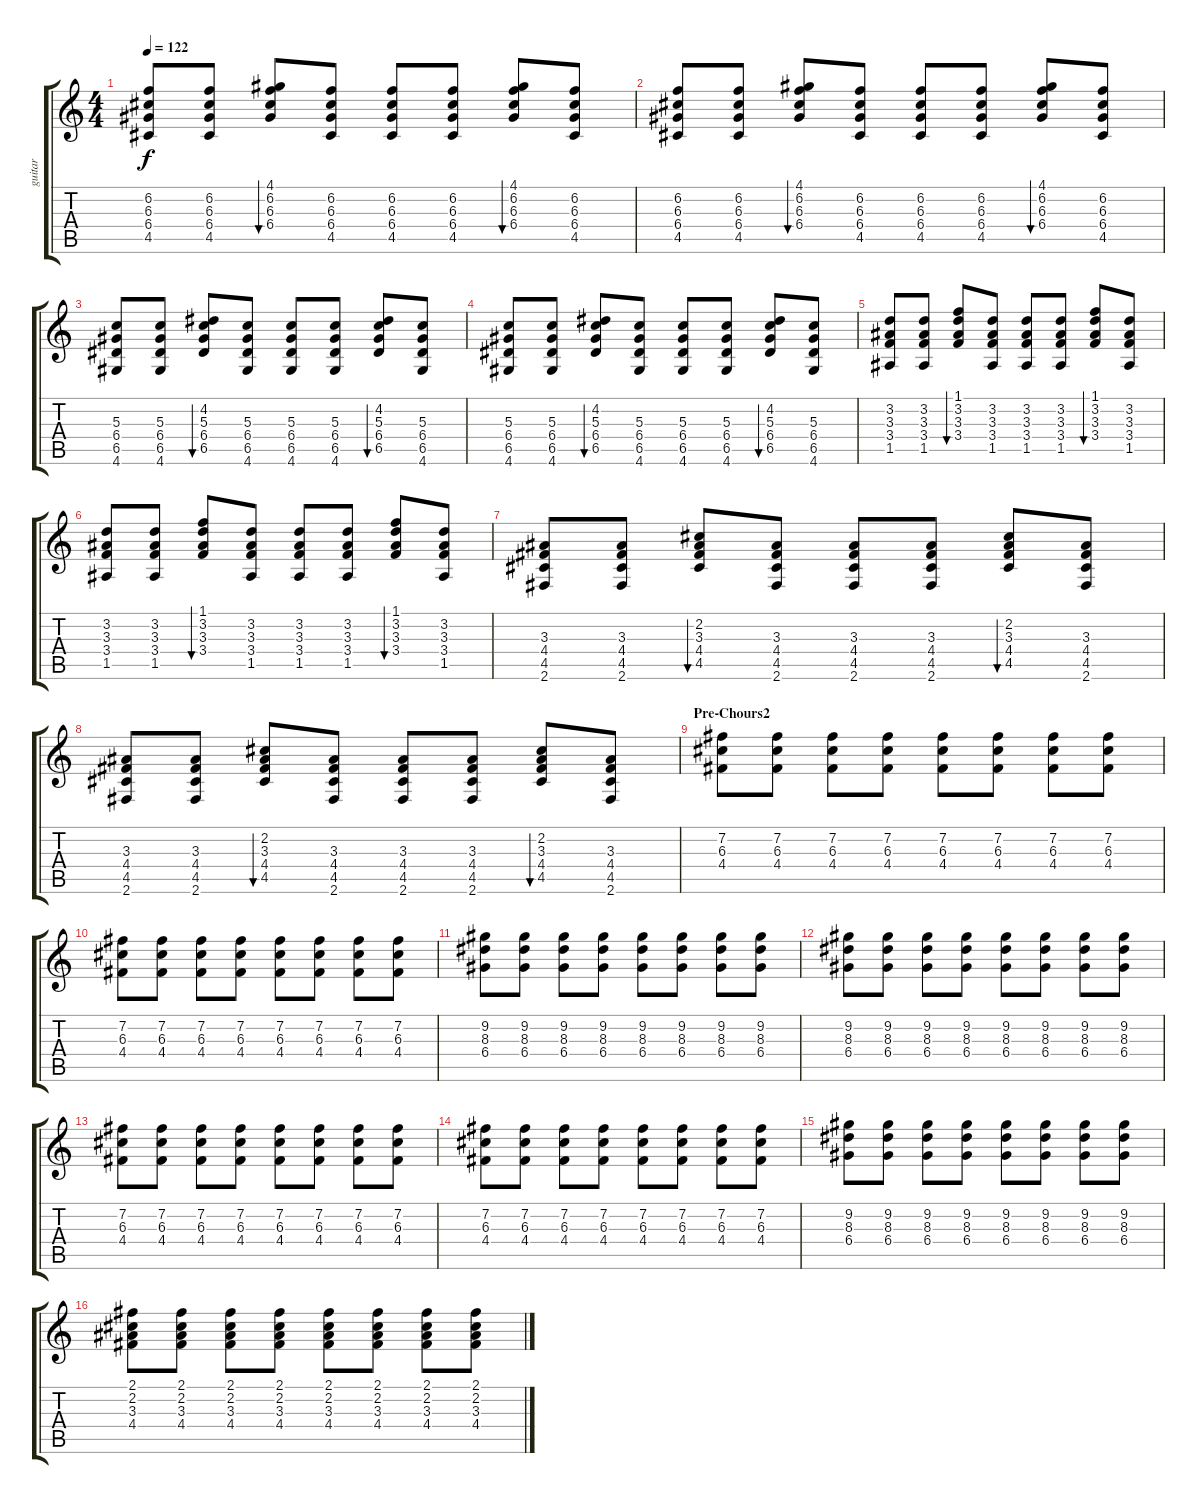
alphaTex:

\track ("guitar" "guitar") {instrument distortionguitar}
\staff {score tabs}
\tuning (E4 B3 G3 D3 A2 E2) {hide}
\ts (4 4)
\tempo 122
\clef g2
\ks c
(6.2 6.3 6.4 4.5).8{dy f} (6.2 6.3 6.4 4.5).8 (4.1 6.2 6.3 6.4).8{bu 30} (6.2 6.3 6.4 4.5).8 (6.2 6.3 6.4 4.5).8 (6.2 6.3 6.4 4.5).8 (4.1 6.2 6.3 6.4).8{bu 30} (6.2 6.3 6.4 4.5).8 |
(6.2 6.3 6.4 4.5).8 (6.2 6.3 6.4 4.5).8 (4.1 6.2 6.3 6.4).8{bu 30} (6.2 6.3 6.4 4.5).8 (6.2 6.3 6.4 4.5).8 (6.2 6.3 6.4 4.5).8 (4.1 6.2 6.3 6.4).8{bu 30} (6.2 6.3 6.4 4.5).8 |
(5.3 6.4 6.5 4.6).8 (5.3 6.4 6.5 4.6).8 (4.2 5.3 6.4 6.5).8{bu 30} (5.3 6.4 6.5 4.6).8 (5.3 6.4 6.5 4.6).8 (5.3 6.4 6.5 4.6).8 (4.2 5.3 6.4 6.5).8{bu 30} (5.3 6.4 6.5 4.6).8 |
(5.3 6.4 6.5 4.6).8 (5.3 6.4 6.5 4.6).8 (4.2 5.3 6.4 6.5).8{bu 30} (5.3 6.4 6.5 4.6).8 (5.3 6.4 6.5 4.6).8 (5.3 6.4 6.5 4.6).8 (4.2 5.3 6.4 6.5).8{bu 30} (5.3 6.4 6.5 4.6).8 |
(3.2 3.3 3.4 1.5).8 (3.2 3.3 3.4 1.5).8 (1.1 3.2 3.3 3.4).8{bu 30} (3.2 3.3 3.4 1.5).8 (3.2 3.3 3.4 1.5).8 (3.2 3.3 3.4 1.5).8 (1.1 3.2 3.3 3.4).8{bu 30} (3.2 3.3 3.4 1.5).8 |
(3.2 3.3 3.4 1.5).8 (3.2 3.3 3.4 1.5).8 (1.1 3.2 3.3 3.4).8{bu 30} (3.2 3.3 3.4 1.5).8 (3.2 3.3 3.4 1.5).8 (3.2 3.3 3.4 1.5).8 (1.1 3.2 3.3 3.4).8{bu 30} (3.2 3.3 3.4 1.5).8 |
(3.3 4.4 4.5 2.6).8 (3.3 4.4 4.5 2.6).8 (2.2 3.3 4.4 4.5).8{bu 30} (3.3 4.4 4.5 2.6).8 (3.3 4.4 4.5 2.6).8 (3.3 4.4 4.5 2.6).8 (2.2 3.3 4.4 4.5).8{bu 30} (3.3 4.4 4.5 2.6).8 |
(3.3 4.4 4.5 2.6).8 (3.3 4.4 4.5 2.6).8 (2.2 3.3 4.4 4.5).8{bu 30} (3.3 4.4 4.5 2.6).8 (3.3 4.4 4.5 2.6).8 (3.3 4.4 4.5 2.6).8 (2.2 3.3 4.4 4.5).8{bu 30} (3.3 4.4 4.5 2.6).8 |
\section ("" "Pre-Chours2")
(7.2 6.3 4.4).8{instrument distortionguitar} (7.2 6.3 4.4).8 (7.2 6.3 4.4).8 (7.2 6.3 4.4).8 (7.2 6.3 4.4).8 (7.2 6.3 4.4).8 (7.2 6.3 4.4).8 (7.2 6.3 4.4).8 |
(7.2 6.3 4.4).8 (7.2 6.3 4.4).8 (7.2 6.3 4.4).8 (7.2 6.3 4.4).8 (7.2 6.3 4.4).8 (7.2 6.3 4.4).8 (7.2 6.3 4.4).8 (7.2 6.3 4.4).8 |
(9.2 8.3 6.4).8 (9.2 8.3 6.4).8 (9.2 8.3 6.4).8 (9.2 8.3 6.4).8 (9.2 8.3 6.4).8 (9.2 8.3 6.4).8 (9.2 8.3 6.4).8 (9.2 8.3 6.4).8 |
(9.2 8.3 6.4).8 (9.2 8.3 6.4).8 (9.2 8.3 6.4).8 (9.2 8.3 6.4).8 (9.2 8.3 6.4).8 (9.2 8.3 6.4).8 (9.2 8.3 6.4).8 (9.2 8.3 6.4).8 |
(7.2 6.3 4.4).8 (7.2 6.3 4.4).8 (7.2 6.3 4.4).8 (7.2 6.3 4.4).8 (7.2 6.3 4.4).8 (7.2 6.3 4.4).8 (7.2 6.3 4.4).8 (7.2 6.3 4.4).8 |
(7.2 6.3 4.4).8 (7.2 6.3 4.4).8 (7.2 6.3 4.4).8 (7.2 6.3 4.4).8 (7.2 6.3 4.4).8 (7.2 6.3 4.4).8 (7.2 6.3 4.4).8 (7.2 6.3 4.4).8 |
(9.2 8.3 6.4).8 (9.2 8.3 6.4).8 (9.2 8.3 6.4).8 (9.2 8.3 6.4).8 (9.2 8.3 6.4).8 (9.2 8.3 6.4).8 (9.2 8.3 6.4).8 (9.2 8.3 6.4).8 |
(2.1 2.2 3.3 4.4).8 (2.1 2.2 3.3 4.4).8 (2.1 2.2 3.3 4.4).8 (2.1 2.2 3.3 4.4).8 (2.1 2.2 3.3 4.4).8 (2.1 2.2 3.3 4.4).8 (2.1 2.2 3.3 4.4).8 (2.1 2.2 3.3 4.4).8
